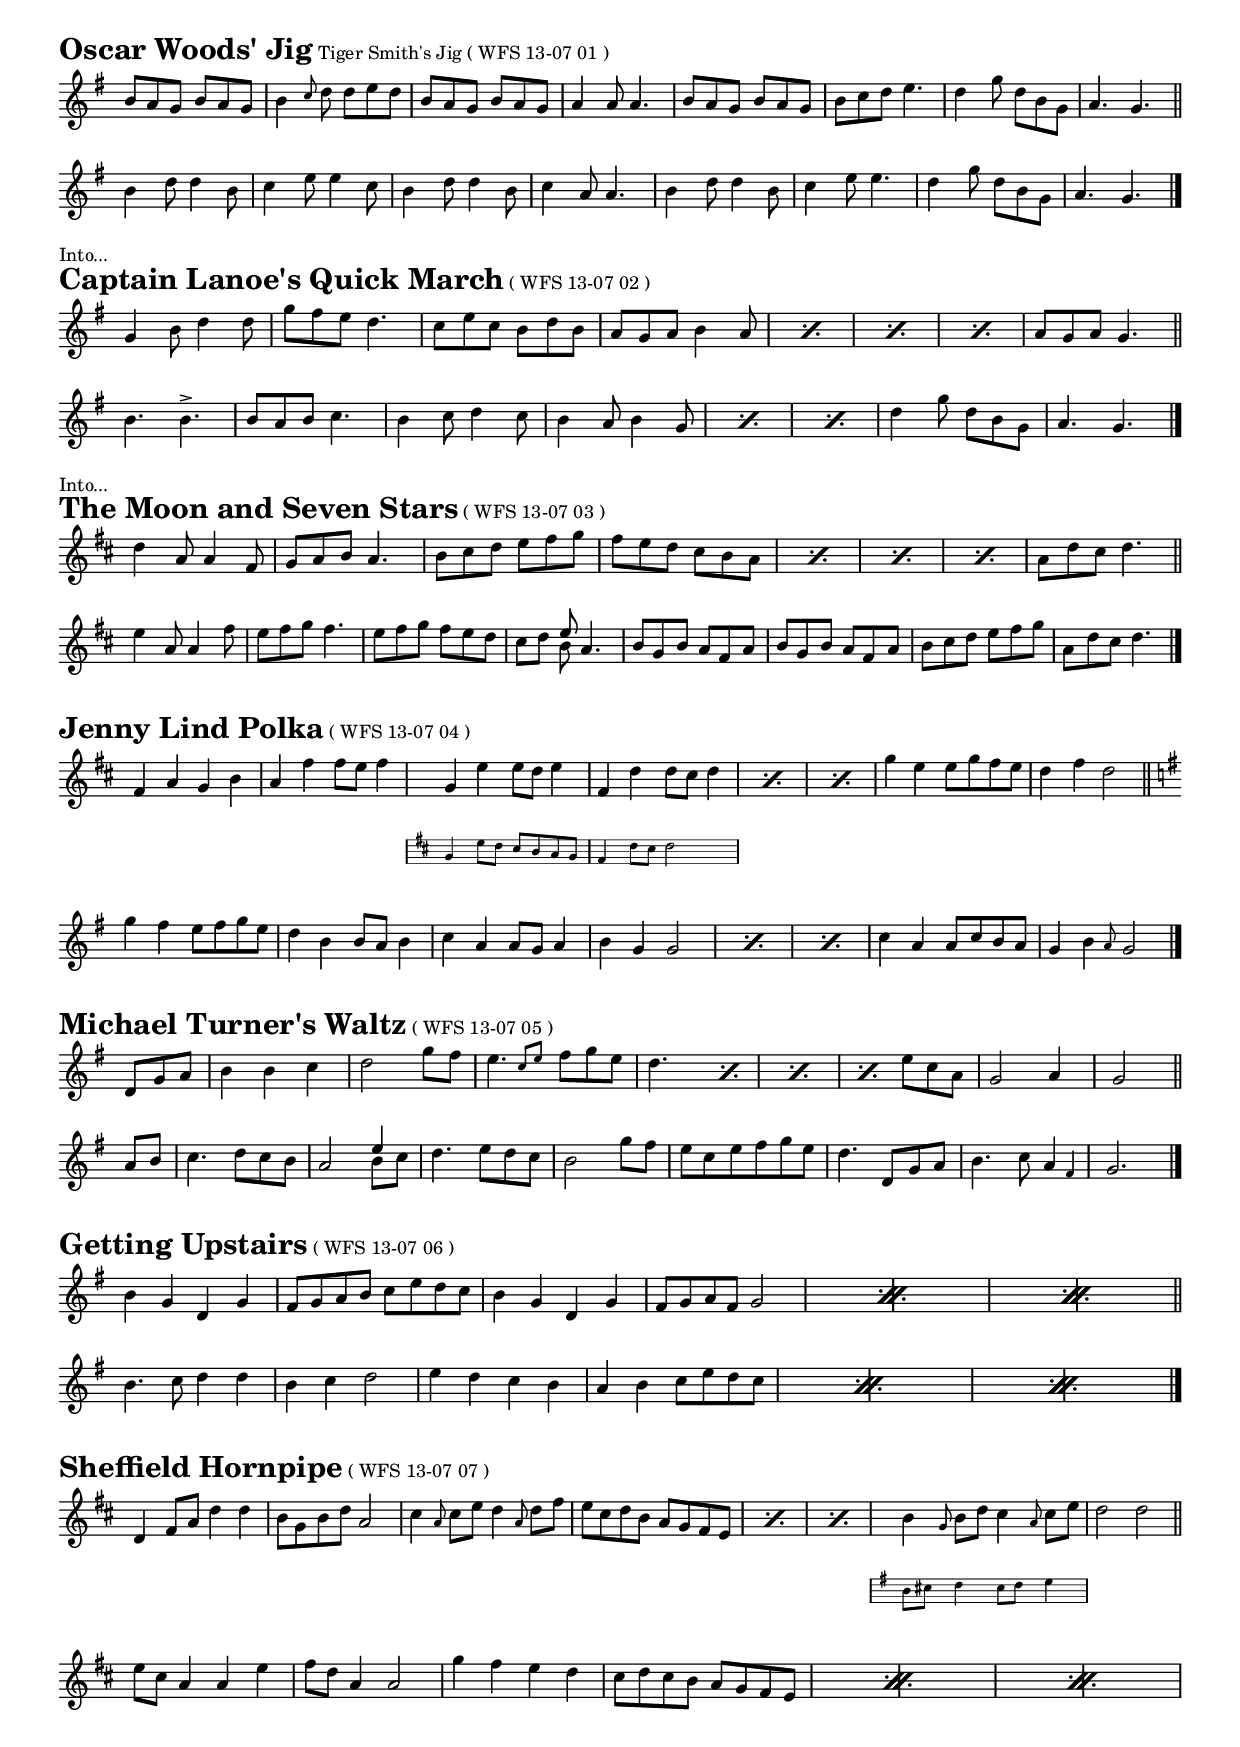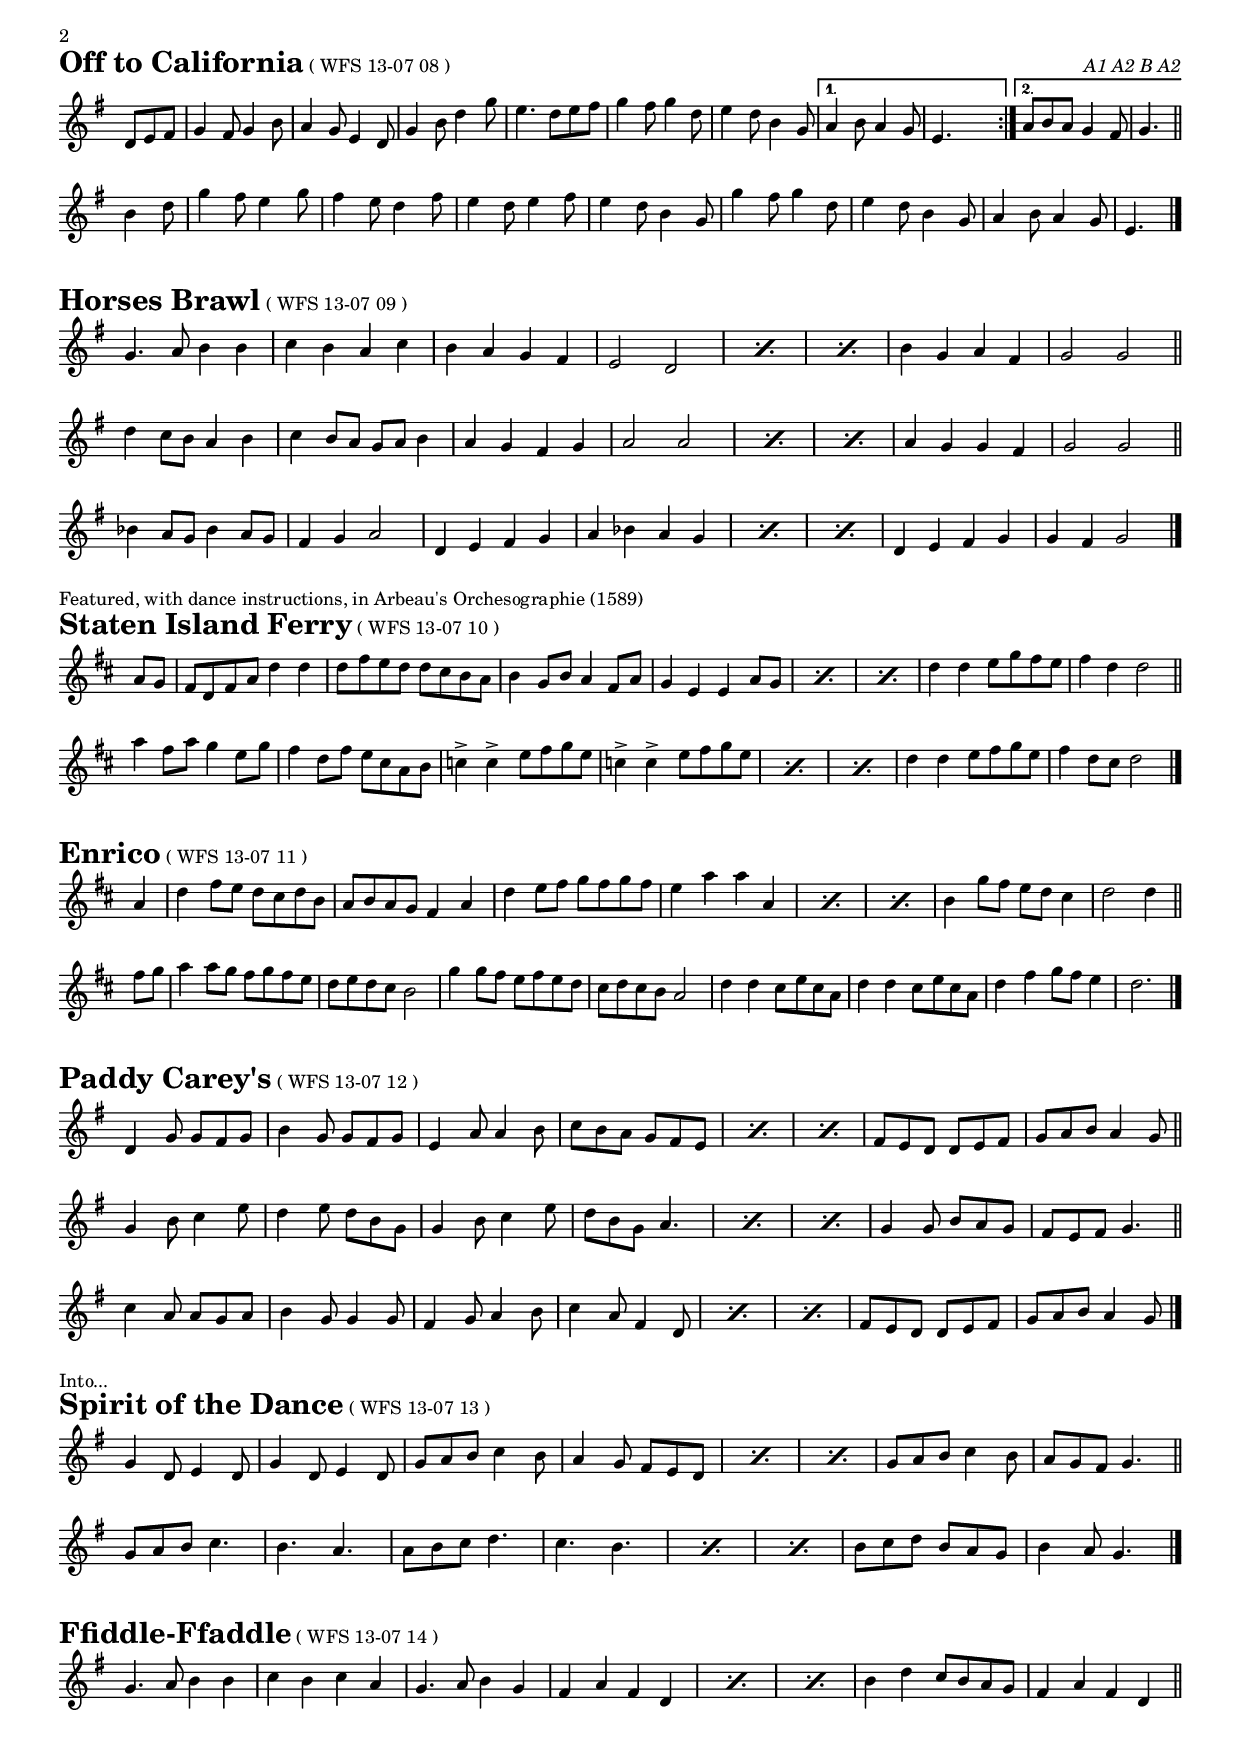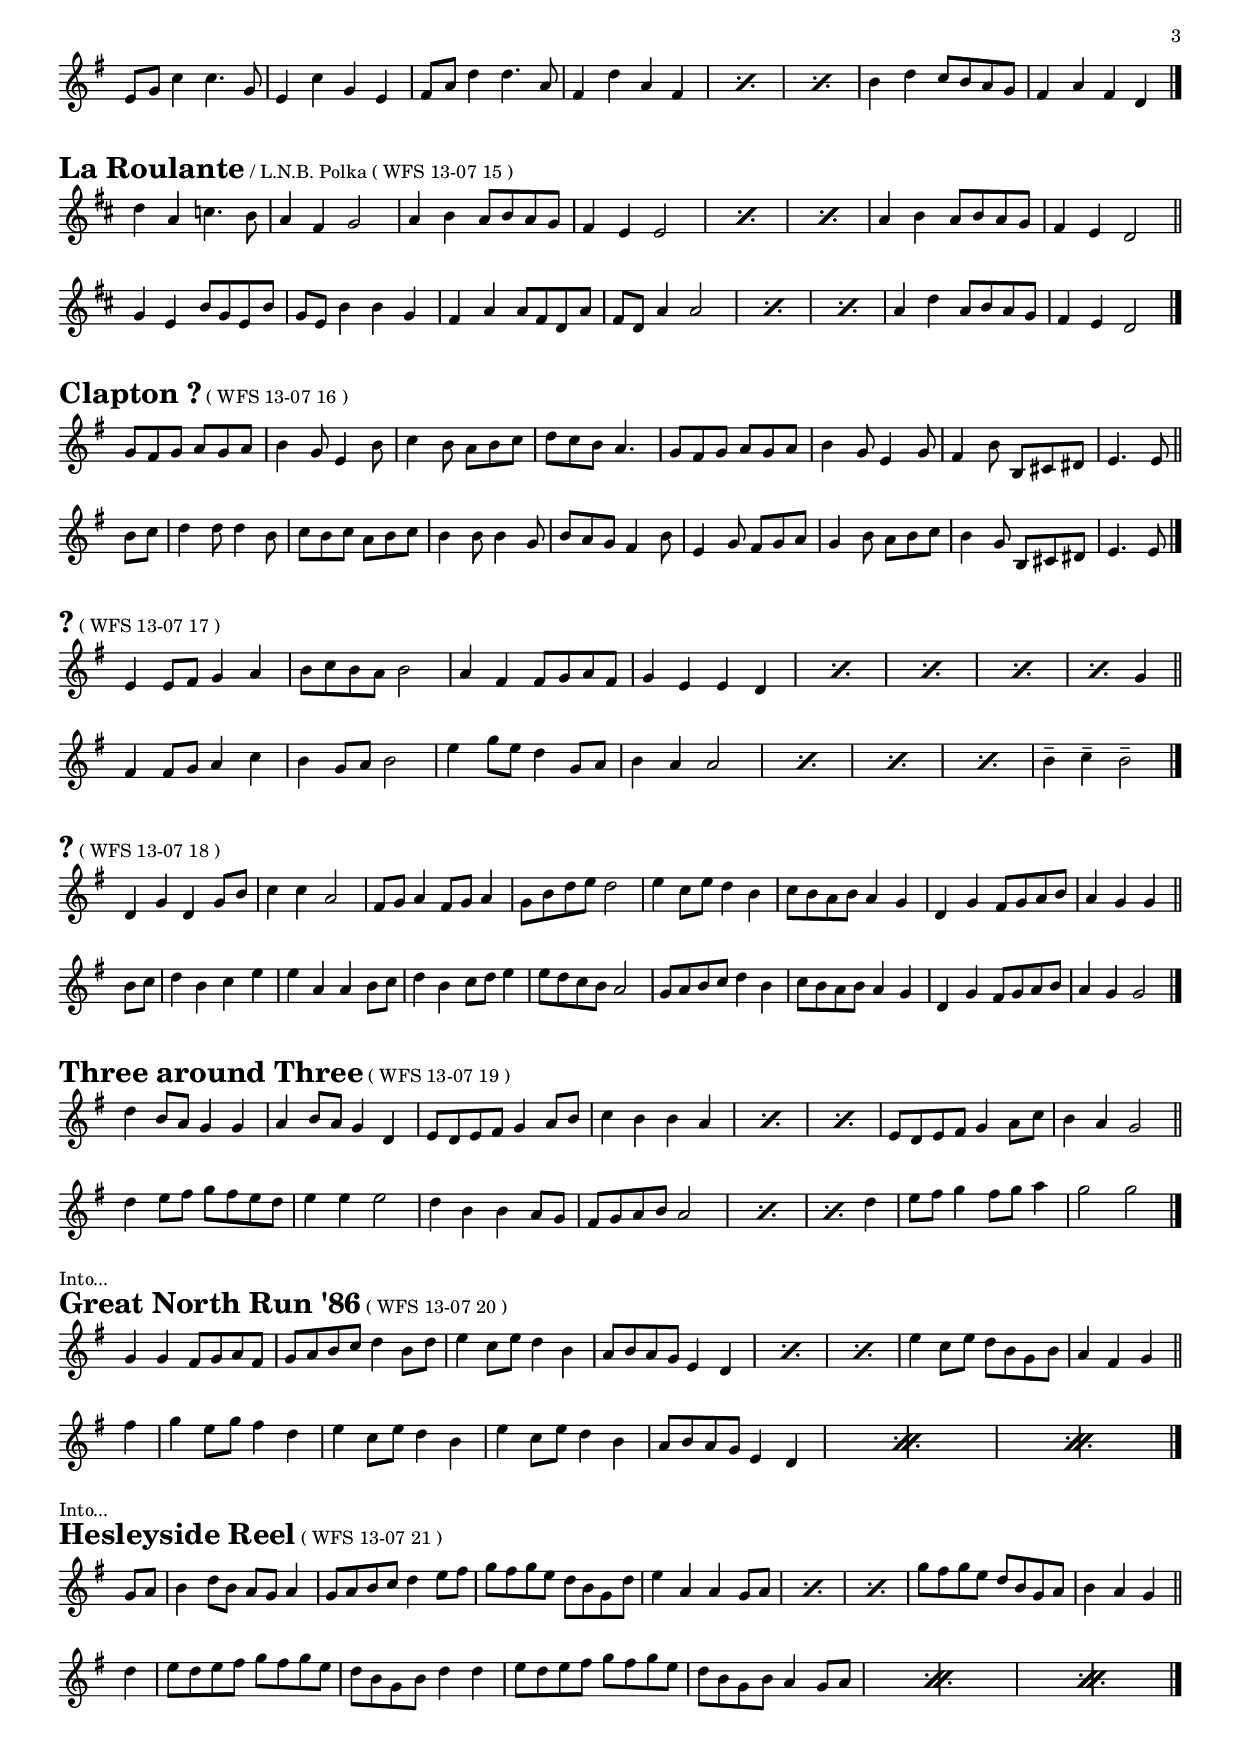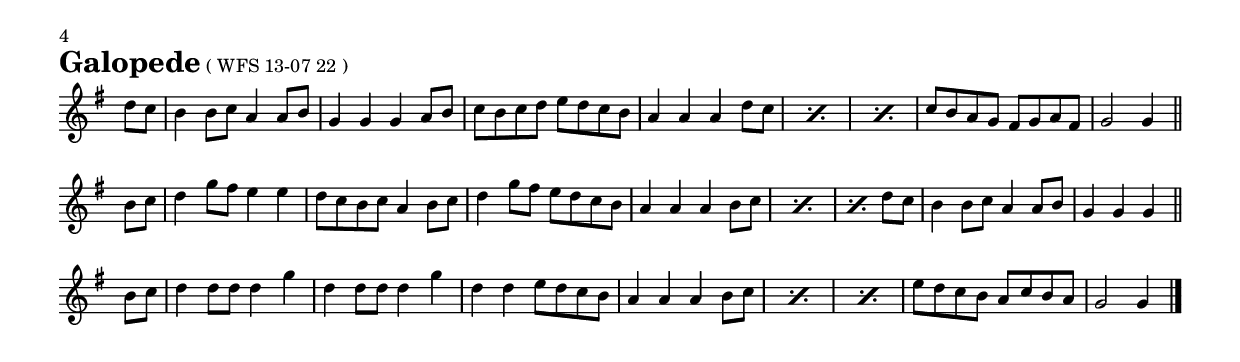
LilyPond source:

\version "2.16.0"

\layout { 
  indent = 0.0\cm
  \context { \Score \remove "Bar_number_engraver" }	
  \context { \Staff \remove "Time_signature_engraver" }
}

#(set-global-staff-size 16)

\paper {

scoreTitleMarkup = \markup {
  \fill-line {
    \line {
      \fontsize #4 \bold  
      \fromproperty #'header:piece
      \normalsize  
      \fromproperty #'header:subtitle
      \normal-text
      (\fromproperty #'header:opus)
    }
    \line {
      \italic
      \fromproperty #'header:meter
    }
  }
}

}

ossia = \with {
      \remove "Time_signature_engraver"
      alignAboveContext = #"main"
      fontSize = #-3
      \override StaffSymbol #'staff-space = #(magstep -3)
      \override StaffSymbol #'thickness = #(magstep -3)
      firstClef = ##f
}

makePercent =
#(define-music-function (parser location note) (ly:music?)
   "Make a percent repeat the same length as NOTE."
   (make-music 'PercentEvent
               'length (ly:music-length note)))

makeDoublePercent =
#(define-music-function (parser location note) (ly:music?)
   "Make a percent repeat the same length as NOTE."
   (make-music 'DoublePercentEvent
               'length (ly:music-length note)))


  
\score{{ \label #'oscarwoods
\transpose d d' {
\time 6/8 \key g \major

  b8 a8 g8 b8 a8 g8 b4 \grace{c'8} d'8 d'8 e'8 d'8
  b8 a8 g8 b8 a8 g8 a4 a8 a4.
  b8 a8 g8 b8 a8 g8 b8 c'8 d'8 e'4.
  d'4 g'8 d'8 b8 g8 a4. g4. \bar "||" \break
  b4 d'8 d'4 b8 c'4 e'8 e'4 c'8
  b4 d'8 d'4 b8 c'4 a8 a4.
  b4 d'8 d'4 b8 c'4 e'8 e'4.
  d'4 g'8 d'8 b8 g8 a4. g4. \bar "|."
  
}}
\header{
piece = "Oscar Woods' Jig"
subtitle = "Tiger Smith's Jig"
opus = "WFS 13-07 01"
}}
\markuplist{
    "Into..."
}

\score{{ 
\transpose d d' {
\time 6/8 \key g \major
  
  g4 b8 d'4 d'8 g'8 fis'8 e'8 d'4.
  c'8 e'8 c'8 b8 d'8 b8 a8 g8 a8 b4 a8
  \makePercent s2. \makePercent s2.
  \makePercent s2. a8 g8 a8 g4. \bar "||" \break
  
  b4. b4.-> b8 a8 b8 c'4. b4 c'8 d'4 c'8 b4 a8 b4 g8
  \makePercent s2.   \makePercent s2.
  d'4 g'8 d'8 b8 g8 a4. g4. \bar "|."
  
  
  
}}
\header{
piece = "Captain Lanoe's Quick March"
opus = "WFS 13-07 02"
}}
\markuplist{
  "Into..."
}

\score{{
\transpose d d' {
\time 6/8 \key d \major
  
  d'4 a8 a4 fis8 g8 a8 b8 a4.
  b8 cis'8 d'8 e'8 fis'8 g'8 fis'8 e'8 d'8 cis'8 b8 a8
  \makePercent s2.   \makePercent s2.
  \makePercent s2. a8 d'8 cis'8 d'4. \bar "||" \break
  e'4 a8 a4 fis'8 e'8 fis'8 g'8 fis'4.
  e'8 fis'8 g'8 fis'8 e'8 d'8 cis'8 d'8
  << \new Voice { \voiceOne e'8 } \new Voice { \voiceTwo b8 } \oneVoice >>
  a4.
  b8 g8 b8 a8 fis8 a8 b8 g8 b8 a8 fis8 a8
  b8 cis'8 d'8 e'8 fis'8 g'8 a8 d'8 cis'8 d'4. \bar "|."
  
}}
\header{
piece = "The Moon and Seven Stars"
opus = "WFS 13-07 03"
}}


\score{{
\transpose d d' {
\time 4/4 \key d \major

  fis4 a4 g4 b4 a4 fis'4 fis'8 e'8 fis'4
    <<
    { g4 e'4 e'8 d'8 e'4 fis4 d'4 d'8 cis'8 d'4 }
    \new Staff \ossia
    { \key d \major g4 e'8 d'8 cis'8 b8 a8 g8 fis4 d'8 cis'8 d'2 }
  >>
  
  \makePercent s1  \makePercent s1
  g'4 e'4 e'8 g'8 fis'8 e'8 d'4 fis'4 d'2 \bar "||" \break
  \key g \major
  g'4 fis'4 e'8 fis'8 g'8 e'8 d'4 b4 b8 a8 b4
  c'4 a4 a8 g8 a4 b4 g4 g2
  \makePercent s1  \makePercent s1
  c'4 a4 a8 c'8 b8 a8 g4 \afterGrace b4 a8 g2 \bar "|."
  
}}
\header{
piece = "Jenny Lind Polka"
opus = "WFS 13-07 04"
}}




\score{{
\transpose d d' {
\time 3/4 \key g \major
  
  \partial 4. d8 g8 a8
  b4 b4 c'4 d'2 g'8 fis'8
  \afterGrace e'4. {c'8 e'8} fis'8 g'8 e'8 d'4.
  \makePercent s4.
  \makePercent s2.
  \makePercent s4.
  e'8 c'8 a8
  g2 a4 g2 \bar "||" \break a8 b8
  c'4. d'8 c'8 b8 a2
  << \new Voice { \voiceOne e'4 } \new Voice { \voiceTwo b8 c'8 } \oneVoice >>
  d'4. e'8 d'8 c'8 b2 g'8 fis'8
  e'8 c'8 e'8 fis'8 g'8 e'8 d'4.
  d8 g8 a8 b4. c'8 \afterGrace a4 fis4 g2. \bar "|."
  
}}
\header{
piece = "Michael Turner's Waltz"
opus = "WFS 13-07 05"
}}


\score{{
\transpose d d' {
\time 4/4 \key g \major
  
  b4 g4 d4 g4 fis8 g8 a8 b8 c'8 e'8 d'8 c'8
  b4 g4 d4 g4
  fis8 g8 a8 fis8 g2 
  \makeDoublePercent s\breve
  \makeDoublePercent s\breve
  \bar "||" \break
  b4. c'8 d'4 d'4 b4 c'4 d'2 e'4 d'4 c'4
  b4 a4 b4 c'8 e'8 d'8 c'8
  \makeDoublePercent s\breve
  \makeDoublePercent s\breve
  \bar "|."
    
}}
\header{
piece = "Getting Upstairs"
opus = "WFS 13-07 06"
}}



\score{{
\transpose d d' {
\time 4/4 \key d \major

    d4 fis8 a8 d'4 d'4 b8 g8 b8 d'8 a2
    cis'4 \grace a8 cis'8 e'8 d'4 \grace a8 d'8 fis'8 e'8 cis'8 d'8 b8 a8 g8 fis8 e8
    \makePercent s1 \makePercent s1
    <<
    { b4 \grace g8 b8 d'8 cis'4 \grace a8 cis'8 e'8 }
    \new Staff \ossia
    { \key g \major b8 cis'8 d'4 cis'8 d'8 e'4 }
  >>
    
    d'2 d'2 \bar "||" \break
    
    e'8 cis'8 a4 a4 e'4 fis'8 d'8 a4 a2
    g'4 fis'4 e'4 d'4 cis'8 d'8 cis'8 b8 a8 g8 fis8 e8
    \makeDoublePercent s\breve
    \makeDoublePercent s\breve
    

}}
\header{
piece = "Sheffield Hornpipe"
opus = "WFS 13-07 07"
}}

\score{{
\transpose d d' {
\time 6/8 \key g \major
  \repeat volta 2 {
  \partial 4. d8 e8 fis8
  g4 fis8 g4 b8 a4 g8 e4 d8 g4 b8 d'4 g'8 e'4. d'8 e'8 fis'8
  g'4 fis'8 g'4 d'8 e'4 d'8 b4 g8 }
  \alternative { { a4 b8 a4 g8 e4. s4.}
  {a8 b8 a8 g4 fis8 g4.} } \bar "||" \break 
  b4 d'8
  g'4 fis'8 e'4 g'8 fis'4 e'8 d'4 fis'8 e'4 d'8 e'4 fis'8 e'4 d'8 b4 g8
  g'4 fis'8 g'4 d'8 e'4 d'8 b4 g8
  a4 b8 a4 g8 e4. \bar "|."
  
}}
\header{
piece = "Off to California"
opus = "WFS 13-07 08"
meter = "A1 A2 B A2"
}}

\score{{
\transpose d d' {
\time 4/4 \key g \major
  
  g4. a8 b4 b4 c'4 b4 a4 c'4 b4 a4 g4 fis4 e2 d2
  \makePercent s1 \makePercent s1
  b4 g4 a4 fis4 g2 g2 \bar "||" \break
  d'4 c'8 b8 a4 b4 c'4 b8 a8 g8 a8 b4 a4 g4 fis4 g4 a2 a2
  \makePercent s1 \makePercent s1
  a4 g4 g4 fis4 g2 g2 \bar "||" \break 
  bes4 a8 g8 bes4 a8 g8 fis4 g4 a2 d4 e4 fis4 g4 a4 bes4 a4 g4
  \makePercent s1 \makePercent s1
  d4 e4 fis4 g4 g4 fis4 g2 \bar "|."
   
}}
\header{
piece = "Horses Brawl"
opus = "WFS 13-07 09"
}}
\markuplist{
    "Featured, with dance instructions, in Arbeau's Orchesographie (1589)"
}

\score{{
\transpose d d' {
\time 4/4 \key d \major
  
  \partial 4 a8 g8
  fis8 d8 fis8 a8 d'4 d'4 d'8 fis'8 e'8 d'8 d'8 cis'8 b8 a8
  b4 g8 b8 a4 fis8 a8 g4 e4 e4 a8 g8
  \makePercent s1 \makePercent s1
  d'4 d'4 e'8 g'8 fis'8 e'8 fis'4 d'4 d'2 \bar "||" \break
  
  a'4 fis'8 a'8 g'4 e'8 g'8 fis'4 d'8 fis'8 e'8 cis'8 a8 b8
  c'4-> c'4-> e'8 fis'8 g'8 e'8 c'4-> c'4-> e'8 fis'8 g'8 e'8
  \makePercent s1 \makePercent s1
  d'4 d'4 e'8 fis'8 g'8 e'8 fis'4 d'8 cis'8 d'2 \bar "|."
  
}}
\header{
piece = "Staten Island Ferry"
opus = "WFS 13-07 10"
}}

\score{{
\transpose d d' {
\time 4/4 \key d \major
  \partial 4 a4
  d'4 fis'8 e'8 d'8 cis'8 d'8 b8 a8 b8 a8 g8 fis4 a4
  d'4 e'8 fis'8 g'8 fis'8 g'8 fis'8 e'4 a'4 a'4 a4
  \makePercent s1   \makePercent s1
  b4 g'8 fis'8 e'8 d'8 cis'4 d'2 d'4 \bar "||" \break
  fis'8 g'8 a'4 a'8 g'8 fis'8 g'8 fis'8 e'8 d'8 e'8 d'8 cis'8 b2
  g'4 g'8 fis'8 e'8 fis'8 e'8 d'8 cis'8 d'8 cis'8 b8 a2
  d'4 d'4 cis'8 e'8 cis'8 a8 d'4 d'4 cis'8 e'8 cis'8 a8
  d'4 fis'4 g'8 fis'8 e'4 d'2. \bar "|."
}}
\header{
piece = "Enrico"
opus = "WFS 13-07 11"
}}

\score{{
\transpose d d' {
\time 6/8 \key g \major
  d4 g8 g8 fis8 g8 b4 g8 g8 fis8 g8
  e4 a8 a4 b8 c'8 b8 a8 g8 fis8 e8
  \makePercent s2.   \makePercent s2.
  fis8 e8 d8 d8 e8 fis8 g8 a8 b8 a4 g8
  \bar "||" \break
  g4 b8 c'4 e'8 d'4 e'8 d'8 b8 g8
  g4 b8 c'4 e'8 d'8 b8 g8 a4.
  \makePercent s2.  \makePercent s2.
  g4 g8 b8 a8 g8 fis8 e8 fis8 g4. 
  \bar "||" \break
  c'4 a8 a8 g8 a8 b4 g8 g4 g8
  fis4 g8 a4 b8 c'4 a8 fis4 d8
  \makePercent s2.  \makePercent s2.
  fis8 e8 d8 d8 e8 fis8 g8 a8 b8 a4 g8
  \bar "|."
  
  
}}
\header{
piece = "Paddy Carey's"
opus = "WFS 13-07 12"
}}
\markuplist{
  Into...
}

\score{{
\transpose d d' {
\time 6/8 \key g \major

  g4 d8 e4 d8 g4 d8 e4 d8
  g8 a8 b8 c'4 b8 a4 g8 fis8 e8 d8 
  \makePercent s2. \makePercent s2.
  g8 a8 b8 c'4 b8 a8 g8 fis8 g4.
  \bar "||" \break
  g8 a8 b8 c'4. b4. a4. 
  a8 b8 c'8 d'4. c'4. b4.
  \makePercent s2. \makePercent s2.
  b8 c'8 d'8 b8 a8 g8 b4 a8 g4.
  \bar "|."

}}
\header{
piece = "Spirit of the Dance"
opus = "WFS 13-07 13"
}}

\score{{
\transpose d d' {
\time 4/4 \key g \major
  g4. a8 b4 b4 c'4 b4 c'4 a4
  g4. a8 b4 g4 fis4 a4 fis4 d4
  \makePercent s1 \makePercent s1
  b4 d'4 c'8 b8 a8 g8 fis4 a4 fis4 d4
  \bar "||" \break
  e8 g8 c'4 c'4. g8 e4 c'4 g4 e4
  fis8 a8 d'4 d'4. a8 fis4 d'4 a4 fis4
  \makePercent s1 \makePercent s1
  b4 d'4 c'8 b8 a8 g8 fis4 a4 fis4 d4
  \bar "|."
}}
\header{
piece = "Ffiddle-Ffaddle"
opus = "WFS 13-07 14"
}}

\score{{
\transpose d d' {
\time 4/4 \key d \major
  d'4 a4 c'4. b8 a4 fis4 g2
  a4 b4 a8 b8 a8 g8 fis4 e4 e2
  \makePercent s1 \makePercent s1
  a4 b4 a8 b8 a8 g8 fis4 e4 d2
  \bar "||" \break
  g4 e4 b8 g8 e8 b8 g8 e8 b4 b4 g4
  fis4 a4 a8 fis8 d8 a8 fis8 d8 a4 a2
  \makePercent s1 \makePercent s1
  a4 d'4 a8 b8 a8 g8 fis4 e4 d2
  \bar "|."
}}
\header{
piece = "La Roulante"
subtitle = "/ L.N.B. Polka"
opus = "WFS 13-07 15"
}}

\score{{
\transpose d d' {
\time 6/8 \key e \minor
  g8 fis8 g8 a8 g8 a8 b4 g8 e4 b8
  c'4 b8 a8 b8 c'8 d'8 c'8 b8 a4.
  g8 fis8 g8 a8 g8 a8 b4 g8 e4 g8
  fis4 b8 b,8 cis8 dis8 e4. e8
  \bar "||" \break
  b8 c'8 d'4 d'8 d'4 b8 c'8 b8 c'8 a8 b8 c'8
  b4 b8 b4 g8 b8 a8 g8 fis4 b8
  e4 g8 fis8 g8 a8 g4 b8 a8 b8 c'8
  b4 g8 b,8 cis8 dis8 e4. e8
  \bar "|."

}}
\header{
piece = "Clapton ?"
opus = "WFS 13-07 16"
}}

\score{{
\transpose d d' {
\time 4/4 \key e \minor
    e4 e8 fis8 g4 a4 b8 c'8 b8 a8 b2
    a4 fis4 fis8 g8 a8 fis8 g4 e4 e4 d4
    \makePercent s1 \makePercent s1
    \makePercent s1 \makePercent s2. g4
    \bar "||" \break
    fis4 fis8 g8 a4 c'4 b4 g8 a8 b2
    e'4 g'8 e'8 d'4 g8 a8 b4 a4 a2
    \makePercent s1 \makePercent s1
    \makePercent s1 b4-- c'4-- b2--
    \bar "|."
}}
\header{
piece = "?"
opus = "WFS 13-07 17"
}}

\score{{
\transpose d d' {
\time 4/4 \key g \major
  d4 g4 d4 g8 b8 c'4 c'4 a2
  fis8 g8 a4 fis8 g8 a4 g8 b8 d'8 e'8 d'2
  e'4 c'8 e'8 d'4 b4 c'8 b8 a8 b8 a4 g4
  d4 g4 fis8 g8 a8 b8 a4 g4 g4
  \bar "||"\break
  b8 c'8 d'4 b4 c'4 e'4 e'4 a4 a4
  b8 c'8 d'4 b4 c'8 d'8 e'4 e'8 d'8 c'8 b8 a2
  g8 a8 b8 c'8 d'4 b4 c'8 b8 a8 b8 a4 g4
  d4 g4 fis8 g8 a8 b8 a4 g4 g2
  \bar "|."
  
}}
\header{
piece = "?"
opus = "WFS 13-07 18"
}}


\score{{
\transpose d d' {
\time 4/4 \key g \major
  d'4 b8 a8 g4 g4 a4 b8 a8 g4 d4
  e8 d8 e8 fis8 g4 a8 b8 c'4 b4 b4 a4
  \makePercent s1 \makePercent s1
  e8 d8 e8 fis8 g4 a8 c'8 b4 a4 g2
  \bar "||" \break
  d'4 e'8 fis'8 g'8 fis'8 e'8 d'8 e'4 e'4 e'2
  d'4 b4 b4 a8 g8 fis8 g8 a8 b8 a2
  \makePercent s1 \makePercent s2. d'4
  e'8 fis'8 g'4 fis'8 g'8 a'4 g'2 g'2
  \bar "|."
}}
\header{
piece = "Three around Three"
opus = "WFS 13-07 19"
}}
\markuplist{
  Into...
}

\score{{
\transpose d d' {
\time 4/4 \key g \major
  g4 g4 fis8 g8 a8 fis8 g8 a8 b8 c'8 d'4 b8 d'8
  e'4 c'8 e'8 d'4 b4 a8 b8 a8 g8 e4 d4
  \makePercent s1 \makePercent s1
  e'4 c'8 e'8 d'8 b8 g8 b8 a4 fis4 g4
  \bar "||" \break
  fis'4 g'4 e'8 g'8 fis'4 d'4 e'4 c'8 e'8 d'4 b4
  e'4 c'8 e'8 d'4 b4 a8 b8 a8 g8 e4 d4
  \makeDoublePercent s\breve
  \makeDoublePercent s\breve
  \bar "|."
}}
\header{
piece = "Great North Run '86"
opus = "WFS 13-07 20"
}}
\markuplist{
  Into...
}

\score{{
\transpose d d' {
\time 4/4 \key g \major
  \partial 4 g8 a8 
  b4 d'8 b8 a8 g8 a4 g8 a8 b8 c'8 d'4 e'8 fis'8
  g'8 fis'8 g'8 e'8 d'8 b8 g8 d'8 e'4 a4 a4 g8 a8
  \makePercent s1 \makePercent s1
  g'8 fis'8 g'8 e'8 d'8 b8 g8 a8 b4 a4 g4 
  \bar "||" \break
  d'4
  e'8 d'8 e'8 fis'8 g'8 fis'8 g'8 e'8 d'8 b8 g8 b8 d'4 d'4
  e'8 d'8 e'8 fis'8 g'8 fis'8 g'8 e'8 d'8 b8 g8 b8 a4 g8 a8
  \makeDoublePercent s\breve
  \makeDoublePercent s\breve
  \bar "|."
}}
\header{
piece = "Hesleyside Reel"
opus = "WFS 13-07 21"
}}

\score{{
\transpose d d' {
\time 4/4 \key g \major
  \partial 4 d'8 c'8
  b4 b8 c'8 a4 a8 b8 g4 g4 g4 a8 b8
  c'8 b8 c'8 d'8 e'8 d'8 c'8 b8 a4 a4 a4 d'8 c'8
  \makePercent s1 \makePercent s1
  c'8 b8 a8 g8 fis8 g8 a8 fis8 g2 g4
  \bar "||" \break
  b8 c'8 d'4 g'8 fis'8 e'4 e'4 d'8 c'8 b8 c'8 a4
  b8 c'8 d'4 g'8 fis'8 e'8 d'8 c'8 b8 a4 a4 a4 b8 c'8
  \makePercent s1 \makePercent s2. d'8 c'8
  b4 b8 c'8 a4 a8 b8 g4 g4 g4 
  \bar "||" \break
  b8 c'8 d'4 d'8 d'8 d'4 g'4 d'4 d'8 d'8 d'4 g'4
  d'4 d'4 e'8 d'8 c'8 b8 a4 a4 a4 b8 c'8
  \makePercent s1 \makePercent s1
  e'8 d'8 c'8 b8 a8 c'8 b8 a8 g2 g4
  \bar "|."
  
  
}}
\header{
piece = "Galopede"
opus = "WFS 13-07 22"
}}


%{

\score{{
\transpose d d' {
\time 6/8 \key g \major
  b8 a8 g8 e'8 d'8 b8 a8 g8 a8 b4 g8
  d4 g8 b4 g8 a8 g8 a8 b4 g8
  \makePercent s2. \makePercent s2.
  \makePercent s2. a8 b8 a8 g4.
  \bar "||" \break
  c'4. e'4. g'4 f'8 e'8 d'8 c'8
  b4 g8 d4 g8 a8 g8 a8 b4 g8
  \makePercent s2. \makePercent s2.
  \makePercent s4. d8 g8 d'8 c'8 b8 a8 g4.
  \bar "||" \break
  d'4. fis'4. a'4 fis'8 d'8 e'8 c'8
  b4 g8 d4 g8 d'4 c'8 b8 a8 g8
  \makePercent s2. \makePercent s2.
  \makePercent s4. d8 g8 d'8 c'8 b8 a8 g4.
  \bar "|."
}}
\header{
piece = "Monsal Jig"
}}
\score{{
\transpose d d' {
\time 6/8 \key g \major
  
}}
\header{
piece = "?"
}}
\markuplist{
}
%}

